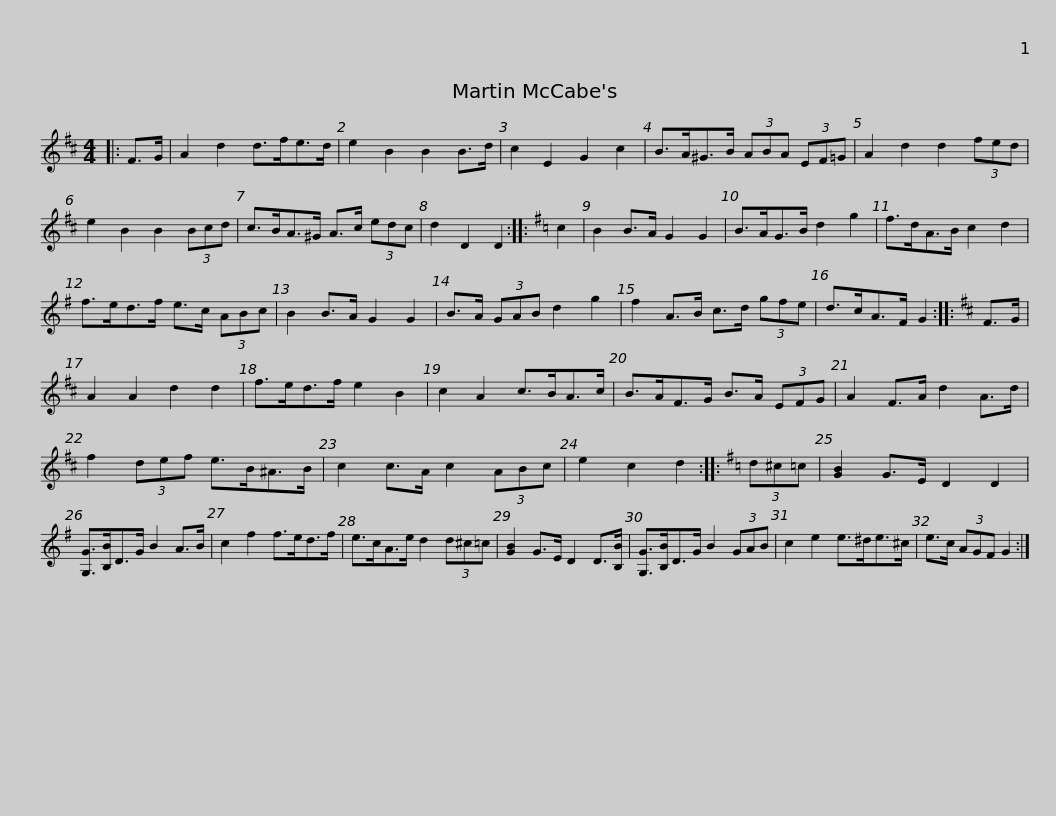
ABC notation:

X:1
L:1/8
M:4/4
I:linebreak $
K:D
V:1 treble
V:1
|: F>G | A2 d2 d>fe>d | e2 B2 B2 B>d | c2 E2 G2 c2 | B>A^G>B (3ABA (3EF=G | %5
 A2 d2 d2 (3fed |$ e2 B2 B2 (3Bcd | c>BA>^G A>c (3edc | d2 D2 D2 ::[K:G] c2 | %10
 B2 B>A G2 G2 | B>AG>B d2 g2 | f>dA>B c2 d2 |$ f>ed>f e>c (3ABc | B2 B>A G2 G2 | %15
 B>A (3GAB d2 g2 | f2 A>B c>d (3gfe | d>cA>F G2 ::[K:D] F>G |$ A2 A2 d2 d2 | %20
 f>ed>f e2 B2 | c2 A2 c>BA>c | B>AF>G B>A (3EFG | A2 F>A d2 A>d | f2 (3def e>B^A>B |$ %25
 c2 c>A c2 (3ABc | e2 c2 d2 ::[K:G] (3d^c=c | [GB]2 G>E D2 D2 | [G,G]>[B,B]D>G B2 A>B | %30
 c2 f2 f>ed>f |$ e>cA>e d2 (3d^c=c | [GB]2 G>E D2 D>[B,B] | [G,G]>[B,B]D>G B2 (3GAB | c2 e2 e>^de>^c | %35
 e>c (3AGF G2 :| %36
